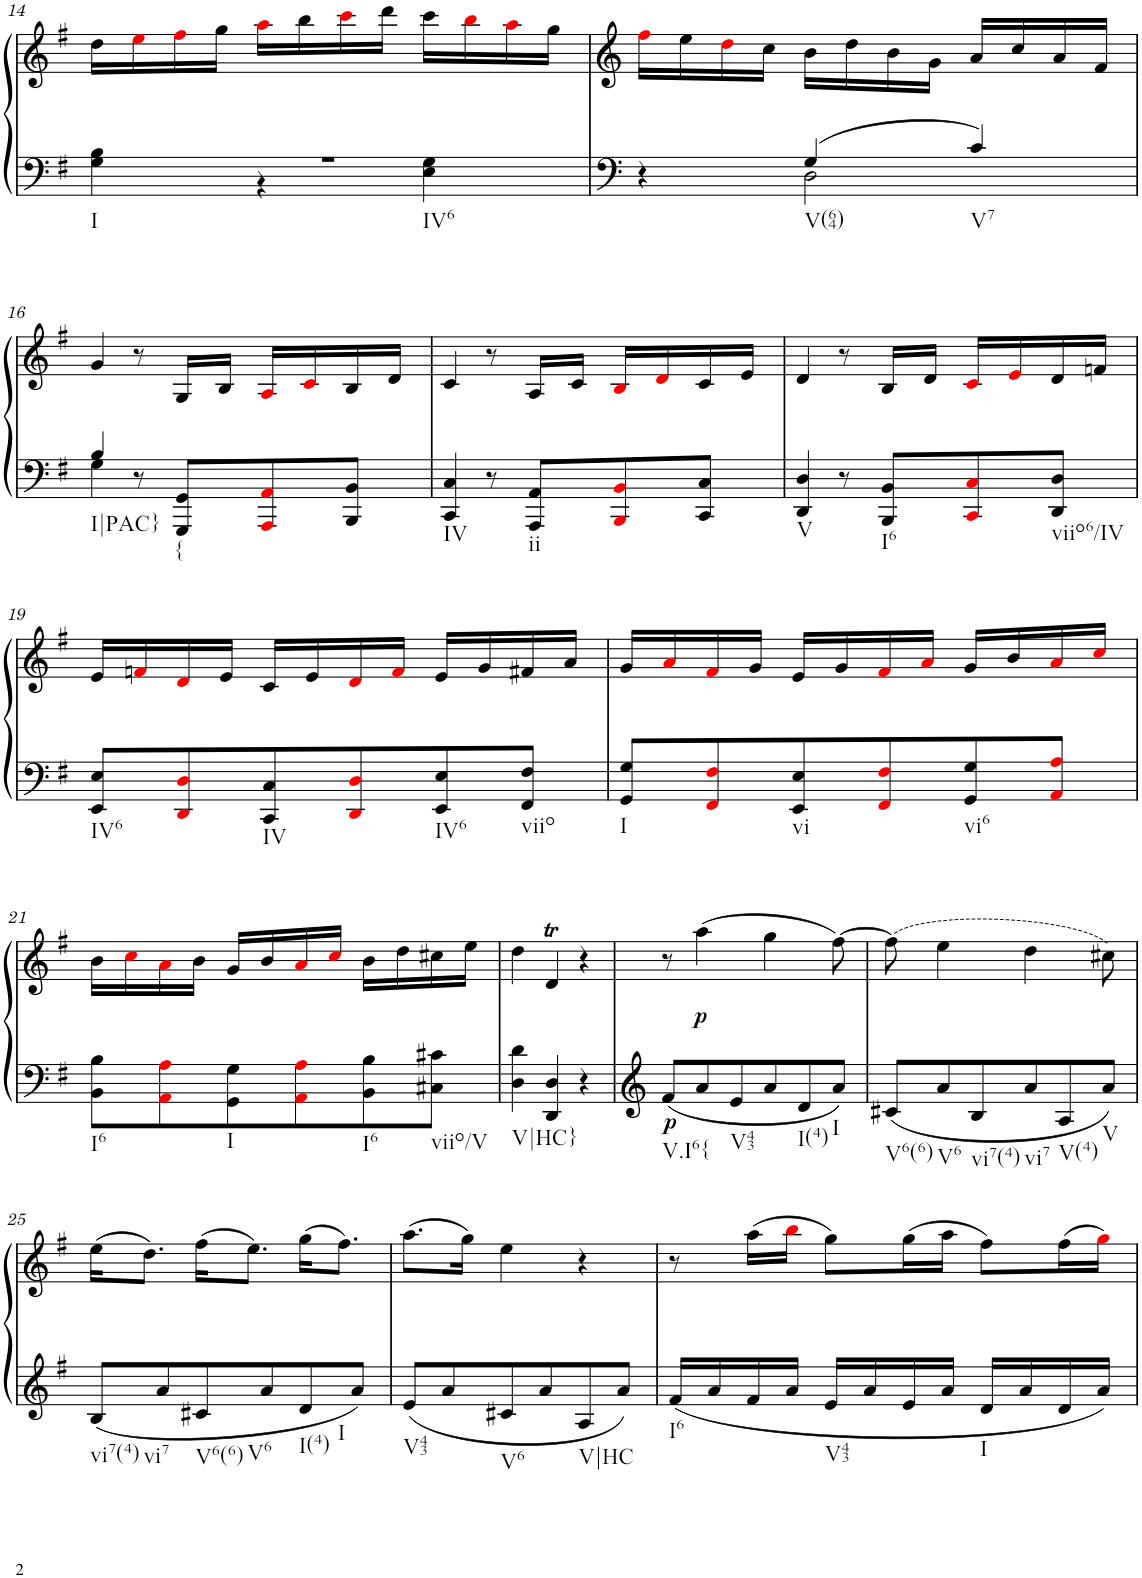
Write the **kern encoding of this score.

**kern	**kern	**dynam
*part1	*part1	*part1
*staff2	*staff1	*staff1/2
*I"Klavier linke Hand	*	*
!!LO:PB:g=z
*clefF4	*clefG2	*
*k[f#]	*k[f#]	*
*M3/4	*M3/4	*
=14	=14	=14
*^	*	*
!LO:TX:b:t=I	!	!	!
!LO:TX:b:t=IV6	!	!	!
2.r	4G\ 4B\	16dd\LL	.
.	.	16eei\	.
.	.	16ff#i\	.
.	.	16gg\JJ	.
.	4r	16aai\LL	.
.	.	16bb\	.
.	.	16ccci\	.
.	.	16ddd\JJ	.
.	4E\ 4G\	16ccc\LL	.
.	.	16bbi\	.
.	.	16aai\	.
.	.	16gg\JJ	.
=15	=15	=15	=15
4r	4ryy	16ff#i\LL	.
.	.	16ee\	.
.	.	16ddi\	.
.	.	16cc\JJ	.
!LO:TX:b:t=V(64)	!	!	!
4G/	2D\	16b\LL	.
.	.	16dd\	.
.	.	16b\	.
.	.	16g\JJ	.
!LO:TX:b:t=V7	!	!	!
4c/	.	16a/LL	.
.	.	16cc/	.
.	.	16a/	.
.	.	16f#/JJ	.
!!LO:LB:g=z
=16	=16	=16	=16
!LO:TX:b:t=I|PAC}	!	!	!
4B/	4G\	4g/	.
8r	2ryy	8r	.
!LO:TX:b:t={	!	!	!
8GGG/ 8GG/L	.	16G/LL	.
.	.	16B/JJ	.
8AAAi/ 8AAi/	.	16Ai/LL	.
.	.	16ci/	.
8BBB/ 8BB/J	.	16B/	.
.	.	16d/JJ	.
*v	*v	*	*
=17	=17	=17
!LO:TX:b:t=IV	!	!
4CC/ 4C/	4c/	.
8r	8r	.
!LO:TX:b:t=ii	!	!
8AAA/ 8AA/L	16A/LL	.
.	16c/JJ	.
8BBBi/ 8BBi/	16Bi/LL	.
.	16di/	.
8CC/ 8C/J	16c/	.
.	16e/JJ	.
=18	=18	=18
!LO:TX:b:t=V	!	!
4DD/ 4D/	4d/	.
8r	8r	.
!LO:TX:b:t=I6	!	!
8BBB/ 8BB/L	16B/LL	.
.	16d/JJ	.
8CCi/ 8Ci/	16ci/LL	.
.	16ei/	.
!LO:TX:b:t=viio6/IV	!	!
8DD/ 8D/J	16d/	.
.	16fn/JJ	.
!!LO:LB:g=z
=19	=19	=19
!LO:TX:b:t=IV6	!	!
8EE/ 8E/L	16e/LL	.
.	16fni/	.
8DDi/ 8Di/	16di/	.
.	16e/JJ	.
!LO:TX:b:t=IV	!	!
8CC/ 8C/	16c/LL	.
.	16e/	.
8DDi/ 8Di/	16di/	.
.	16fi/JJ	.
!LO:TX:b:t=IV6	!	!
8EE/ 8E/	16e/LL	.
.	16g/	.
!LO:TX:b:t=viio	!	!
8FF#/ 8F#/J	16f#X/	.
.	16a/JJ	.
=20	=20	=20
!LO:TX:b:t=I	!	!
8GG/ 8G/L	16g/LL	.
.	16ai/	.
8FF#i/ 8F#i/	16f#i/	.
.	16g/JJ	.
!LO:TX:b:t=vi	!	!
8EE/ 8E/	16e/LL	.
.	16g/	.
8FF#i/ 8F#i/	16f#i/	.
.	16ai/JJ	.
!LO:TX:b:t=vi6	!	!
8GG/ 8G/	16g/LL	.
.	16b/	.
8AAi/ 8Ai/J	16ai/	.
.	16cci/JJ	.
!!LO:LB:g=z
=21	=21	=21
!LO:TX:b:t=I6	!	!
8BB\ 8B\L	16b\LL	.
.	16cci\	.
8AAi\ 8Ai\	16ai\	.
.	16b\JJ	.
!LO:TX:b:t=I	!	!
8GG\ 8G\	16g/LL	.
.	16b/	.
8AAi\ 8Ai\	16ai/	.
.	16cci/JJ	.
!LO:TX:b:t=I6	!	!
8BB\ 8B\	16b\LL	.
.	16dd\	.
!LO:TX:b:t=viio/V	!	!
8C#X\ 8c#X\J	16cc#X\	.
.	16ee\JJ	.
=22	=22	=22
!LO:TX:b:t=V|HC}	!	!
4D\ 4d\	4dd\	.
4DD/ 4D/	4dT/	.
4r	4r	.
=23	=23	=23
!LO:TX:b:t=V.I6{	!	!
!	!	!LO:DY:b=2
8f#/L	8r	p
!	!	!LO:DY:b
8a/	(4aa\	p
!LO:TX:b:t=V43	!	!
8e/	.	.
8a/	4gg\	.
!LO:TX:b:t=I(4)	!	!
8d/	.	.
!LO:TX:b:t=I	!	!
8a/J	[8ff#\)	.
=24	=24	=24
!LO:TX:b:t=V6(6)	!	!
8c#X/L	(8ff#\]	.
!LO:TX:b:t=V6	!	!
8a/	4ee\	.
!LO:TX:b:t=vi7(4)	!	!
8B/	.	.
!LO:TX:b:t=vi7	!	!
8a/	4dd\	.
!LO:TX:b:t=V(4)	!	!
8A/	.	.
!LO:TX:b:t=V	!	!
8a/J	8cc#X\)	.
!!LO:LB:g=z
=25	=25	=25
!LO:TX:b:t=vi7(4)	!	!
!LO:TX:b:t=vi7	!	!
8B/L	(16ee\KL	.
.	8.dd\J)	.
8a/	.	.
!LO:TX:b:t=V6(6)	!	!
!LO:TX:b:t=V6	!	!
8c#X/	(16ff#\KL	.
.	8.ee\J)	.
8a/	.	.
!LO:TX:b:t=I(4)	!	!
!LO:TX:b:t=I	!	!
8d/	(16gg\KL	.
.	8.ff#\J)	.
8a/J	.	.
=26	=26	=26
!LO:TX:b:t=V43	!	!
8e/L	(8.aa\L	.
8a/	.	.
.	16gg\Jk)	.
!LO:TX:b:t=V6	!	!
8c#X/	4ee\	.
8a/	.	.
!LO:TX:b:t=V|HC	!	!
8A/	4r	.
8a/J	.	.
=27	=27	=27
!LO:TX:b:t=I6	!	!
16f#/LL	8r	.
16a/	.	.
16f#/	(16aa\LL	.
16a/JJ	16bbi\JJ	.
!LO:TX:b:t=V43	!	!
16e/LL	8gg\L)	.
16a/	.	.
16e/	(16gg\L	.
16a/JJ	16aa\JJ	.
!LO:TX:b:t=I	!	!
16d/LL	8ff#\L)	.
16a/	.	.
16d/	(16ff#\L	.
16a/JJ	16ggi\JJ)	.
=	=	=
*-	*-	*-
